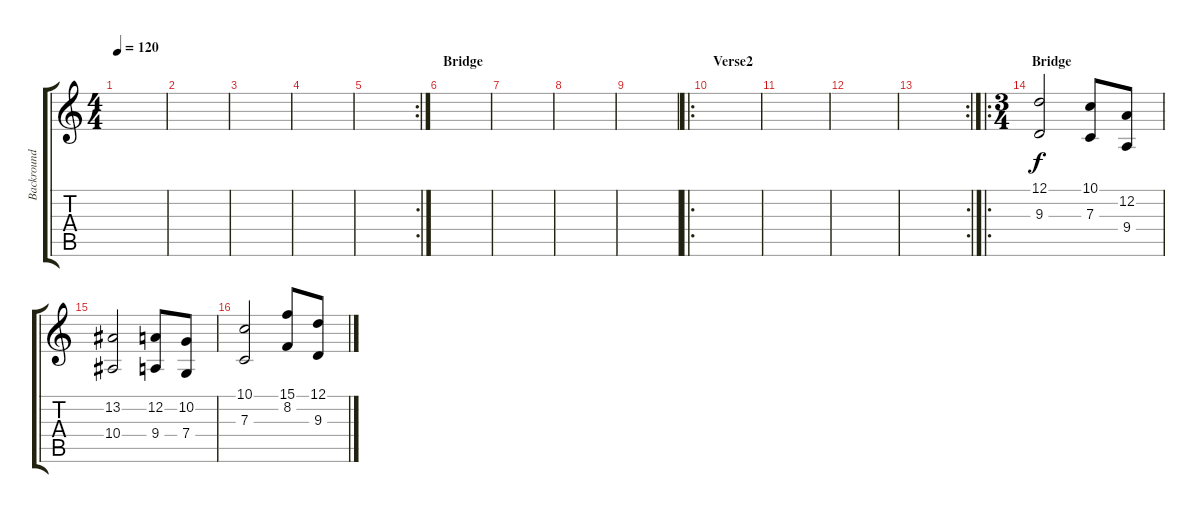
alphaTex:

\track ("Backround Vocals" "Backround ") {instrument choiraahs}
\staff {score tabs}
\tuning (D4 A3 F3 C3 G2 D2) {hide}
\ts (4 4)
\tempo 120
\clef g2
\ks c
|
|
|
|
\rc 2
|
\section ("" "Bridge")
|
|
|
|
\ro
\section ("" "Verse2")
|
|
|
\rc 2
|
\ro
\ts (3 4)
\section ("" "Bridge")
(12.1 9.3).2 (10.1 7.3).8 (12.2 9.4).8 |
(13.2 10.4).2 (12.2 9.4).8 (10.2 7.4).8 |
(10.1 7.3).2 (15.1 8.2).8 (12.1 9.3).8
